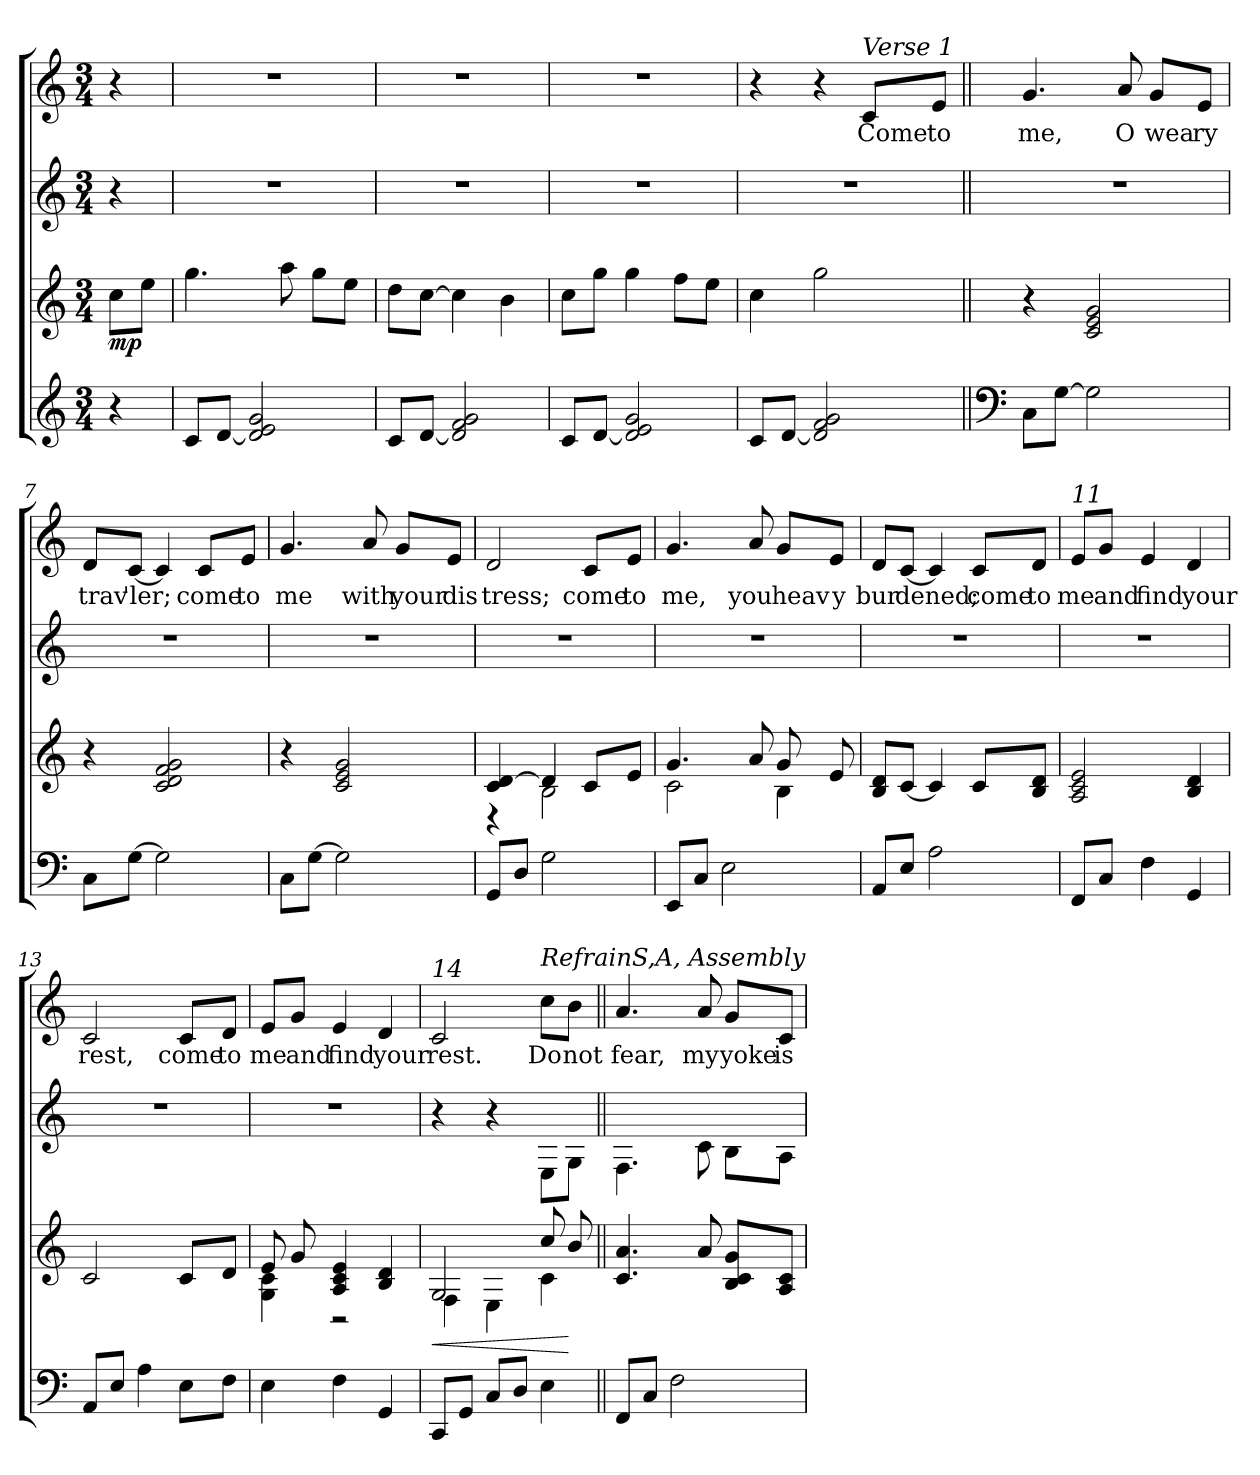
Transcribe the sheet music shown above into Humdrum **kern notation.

**kern	**kern	**dynam	**kern	**kern	**text
*part3	*part3	*part3	*part2	*part1	*part1
*staff4	*staff3	*staff3/4	*staff2	*staff1	*staff1
*clefG2	*clefG2	*	*clefG2	*clefG2	*
*k[]	*k[]	*	*k[]	*k[]	*
*M3/4	*M3/4	*	*M3/4	*M3/4	*
=1	=1	=1	=1	=1	=1
!	!	!LO:DY:b	!	!	!
4r	8cc\L	mp	4r	4r	.
.	8ee\J	.	.	.	.
=2	=2	=2	=2	=2	=2
8c/L	4.gg\	.	2.r	2.r	.
[8d/J	.	.	.	.	.
2d/] 2e/ 2g/	.	.	.	.	.
.	8aa\	.	.	.	.
.	8gg\L	.	.	.	.
.	8ee\J	.	.	.	.
=3	=3	=3	=3	=3	=3
8c/L	8dd\L	.	2.r	2.r	.
[8d/J	[8cc\J	.	.	.	.
2d/] 2f/ 2g/	4cc\]	.	.	.	.
.	4b\	.	.	.	.
=4	=4	=4	=4	=4	=4
8c/L	8cc\L	.	2.r	2.r	.
[8d/J	8gg\J	.	.	.	.
2d/] 2e/ 2g/	4gg\	.	.	.	.
.	8ff\L	.	.	.	.
.	8ee\J	.	.	.	.
!!LO:LB:g=z
=5	=5	=5	=5	=5	=5
8c/L	4cc\	.	2.r	4r	.
[8d/J	.	.	.	.	.
2d/] 2f/ 2g/	2gg\	.	.	4r	.
!	!	!	!	!LO:TX:a:i:t=Verse 1	!
!	!	!	!	!	!LO:LY:b
.	.	.	.	8c/L	Come
!	!	!	!	!	!LO:LY:b
.	.	.	.	8e/J	to
=6||	=6||	=6||	=6||	=6||	=6||
*clefF4	*	*	*	*	*
!	!	!	!	!	!LO:LY:b
8C\L	4r	.	2.r	4.g/	me,
[8G\J	.	.	.	.	.
2G\]	2c/ 2e/ 2g/	.	.	.	.
!	!	!	!	!	!LO:LY:b
.	.	.	.	8a/	O
!	!	!	!	!	!LO:LY:b
.	.	.	.	8g/L	wea
!	!	!	!	!	!LO:LY:b
.	.	.	.	8e/J	ry
=7	=7	=7	=7	=7	=7
!	!	!	!	!	!LO:LY:b
8C\L	4r	.	2.r	8d/L	trav
!	!	!	!	!	!LO:LY:b
[8G\J	.	.	.	[8c/J	'ler;
2G\]	2c/ 2d/ 2f/ 2g/	.	.	4c/]	.
!	!	!	!	!	!LO:LY:b
.	.	.	.	8c/L	come
!	!	!	!	!	!LO:LY:b
.	.	.	.	8e/J	to
=8	=8	=8	=8	=8	=8
!	!	!	!	!	!LO:LY:b
8C\L	4r	.	2.r	4.g/	me
[8G\J	.	.	.	.	.
2G\]	2c/ 2e/ 2g/	.	.	.	.
!	!	!	!	!	!LO:LY:b
.	.	.	.	8a/	with
!	!	!	!	!	!LO:LY:b
.	.	.	.	8g/L	your
!	!	!	!	!	!LO:LY:b
.	.	.	.	8e/J	dis
!!LO:LB:g=z
=9	=9	=9	=9	=9	=9
*	*^	*	*	*	*
!	!	!	!	!	!	!LO:LY:b
8GG/L	4c/ [4d/	4r	.	2.r	2d/	tress;
8D/J	.	.	.	.	.	.
2G\	4d/]	2B\	.	.	.	.
!	!	!	!	!	!	!LO:LY:b
.	8c/L	.	.	.	8c/L	come
!	!	!	!	!	!	!LO:LY:b
.	8e/J	.	.	.	8e/J	to
=10	=10	=10	=10	=10	=10	=10
!	!	!	!	!	!	!LO:LY:b
8EE/L	4.g/	2c\	.	2.r	4.g/	me,
8C/J	.	.	.	.	.	.
2E\	.	.	.	.	.	.
!	!	!	!	!	!	!LO:LY:b
.	8a/	.	.	.	8a/	you
!	!	!	!	!	!	!LO:LY:b
.	8g/	4B\	.	.	8g/L	heav
!	!	!	!	!	!	!LO:LY:b
.	8e/	.	.	.	8e/J	y
*	*v	*v	*	*	*	*
=11	=11	=11	=11	=11	=11
!	!	!	!	!	!LO:LY:b
8AA/L	8B/ 8d/L	.	2.r	8d/L	bur
!	!	!	!	!	!LO:LY:b
8E/J	[8c/J	.	.	[8c/J	dened;
2A\	4c/]	.	.	4c/]	.
!	!	!	!	!	!LO:LY:b
.	8c/L	.	.	8c/L	come
!	!	!	!	!	!LO:LY:b
.	8B/ 8d/J	.	.	8d/J	to
!!LO:PB:g=z
=12	=12	=12	=12	=12	=12
!	!	!	!	!LO:TX:a:i:t=11	!
!	!	!	!	!	!LO:LY:b
8FF/L	2A/ 2c/ 2e/	.	2.r	8e/L	me
!	!	!	!	!	!LO:LY:b
8C/J	.	.	.	8g/J	and
!	!	!	!	!	!LO:LY:b
4F\	.	.	.	4e/	find
!	!	!	!	!	!LO:LY:b
4GG/	4B/ 4d/	.	.	4d/	your
=13	=13	=13	=13	=13	=13
!	!	!	!	!	!LO:LY:b
8AA/L	2c/	.	2.r	2c/	rest,
8E/J	.	.	.	.	.
4A\	.	.	.	.	.
!	!	!	!	!	!LO:LY:b
8E\L	8c/L	.	.	8c/L	come
!	!	!	!	!	!LO:LY:b
8F\J	8d/J	.	.	8d/J	to
=14	=14	=14	=14	=14	=14
*	*^	*	*	*	*
!	!	!	!	!	!	!LO:LY:b
4E\	8e/	4G\ 4c\	.	2.r	8e/L	me
!	!	!	!	!	!	!LO:LY:b
.	8g/	.	.	.	8g/J	and
!	!	!	!	!	!	!LO:LY:b
4F\	4A/ 4c/ 4e/	2r	.	.	4e/	find
!	!	!	!	!	!	!LO:LY:b
4GG/	4B/ 4d/	.	.	.	4d/	your
!!LO:LB:g=z
=15	=15	=15	=15	=15	=15	=15
!	!	!	!	!	!LO:TX:a:i:t=14	!
!	!	!	!LO:HP:b	!	!	!LO:LY:b
8CC/L	2G/	4F\	<	4r	2c/	rest.
8GG/J	.	.	.	.	.	.
8C/L	.	4E\	.	4r	.	.
8D/J	.	.	.	.	.	.
!	!	!	!	!	!LO:TX:a:i:t=RefrainS,A, Assembly	!
!	!	!	!	!	!	!LO:LY:b
4E\	8cc/	4c\	.	8E\L	8cc\L	Do
!	!	!	!	!	!	!LO:LY:b
.	8b/	.	[	8G\J	8b\J	not
*	*v	*v	*	*	*	*
=16||	=16||	=16||	=16||	=16||	=16||
!	!	!	!	!	!LO:LY:b
8FF/L	4.c/ 4.a/	.	4.F\	4.a/	fear,
8C/J	.	.	.	.	.
2F\	.	.	.	.	.
!	!	!	!	!	!LO:LY:b
.	8a/	.	8c\	8a/	my
!	!	!	!	!	!LO:LY:b
.	8B/ 8c/ 8g/L	.	8B\L	8g/L	yoke
!	!	!	!	!	!LO:LY:b
.	8A/ 8c/J	.	8A\J	8c/J	is
=	=	=	=	=	=
*-	*-	*-	*-	*-	*-
